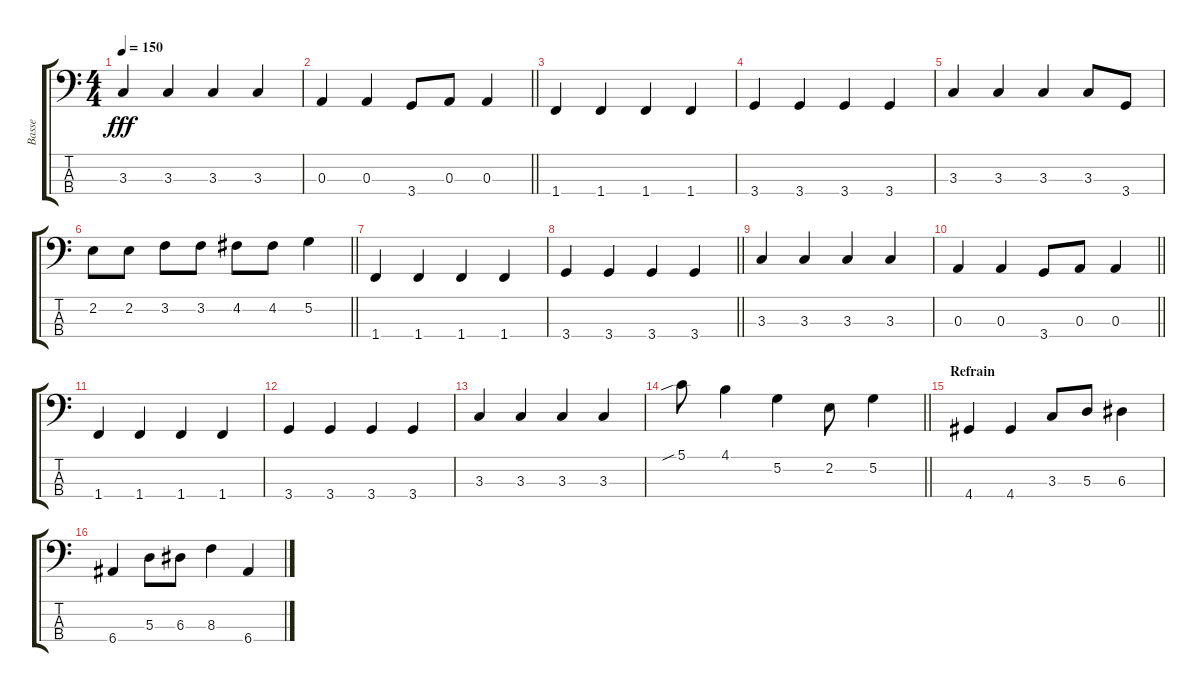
\track ("Basse" "Basse") {instrument electricbassfinger}
\staff {score tabs}
\tuning (G2 D2 A1 E1) {hide}
\ts (4 4)
\tempo 150
\clef f4
\ks c
3.3.4{dy fff} 3.3.4 3.3.4 3.3.4 |
\barLineRight lightlight
0.3.4 0.3.4 3.4.8 0.3.8 0.3.4 |
1.4.4 1.4.4 1.4.4 1.4.4 |
3.4.4 3.4.4 3.4.4 3.4.4 |
3.3.4 3.3.4 3.3.4 3.3.8 3.4.8 |
\barLineRight lightlight
2.2.8 2.2.8 3.2.8 3.2.8 4.2.8 4.2.8 5.2.4 |
1.4.4 1.4.4 1.4.4 1.4.4 |
\barLineRight lightlight
3.4.4 3.4.4 3.4.4 3.4.4 |
3.3.4 3.3.4 3.3.4 3.3.4 |
\barLineRight lightlight
0.3.4 0.3.4 3.4.8 0.3.8 0.3.4 |
1.4.4 1.4.4 1.4.4 1.4.4 |
3.4.4 3.4.4 3.4.4 3.4.4 |
3.3.4 3.3.4 3.3.4 3.3.4 |
\barLineRight lightlight
5.1{sib}.8 4.1.4 5.2.4 2.2.8 5.2.4 |
\section ("" "Refrain")
4.4.4 4.4.4 3.3.8 5.3.8 6.3.4 |
6.4.4 5.3.8 6.3.8 8.3.4 6.4.4
